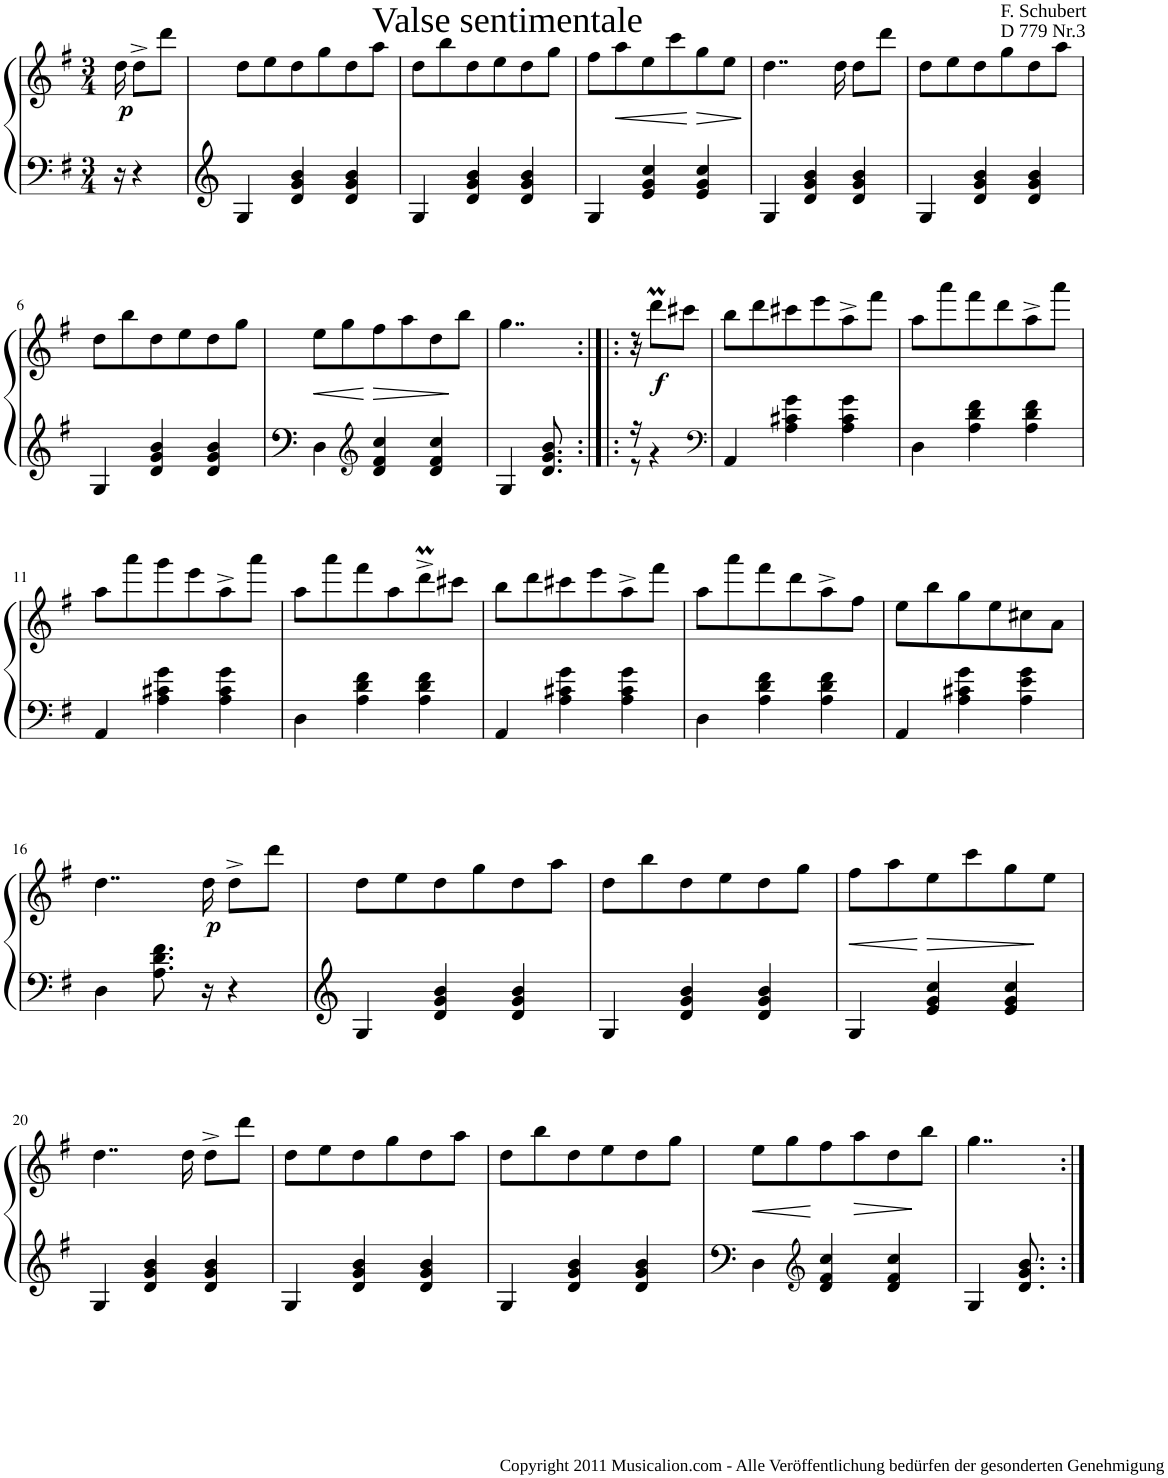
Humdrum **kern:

**kern	**kern	**dynam
*part1	*part1	*part1
*staff2	*staff1	*staff1/2
*I"Midi_1	*	*
*clefF4	*clefG2	*
*k[f#]	*k[f#]	*
*G:	*G:	*
*M3/4	*M3/4	*
=	=	=
!	!	!LO:DY:b
16r	16dd\	p
4r	8dd^\L	.
.	8ddd\J	.
=1	=1	=1
4G/	8dd\L	.
.	8ee\	.
4d/ 4g/ 4b/	8dd\	.
.	8gg\	.
4d/ 4g/ 4b/	8dd\	.
!	!LO:TX:a:t=Valse sentimentale	!
.	8aa\J	.
=2	=2	=2
4G/	8dd\L	.
.	8bb\	.
4d/ 4g/ 4b/	8dd\	.
.	8ee\	.
4d/ 4g/ 4b/	8dd\	.
.	8gg\J	.
=3	=3	=3
4G/	8ff#\L	.
!	!	!LO:HP:b
.	8aa\	<
4e/ 4g/ 4cc/	8ee\	.
.	8ccc\	.
!	!	!LO:HP:n=1:b
4e/ 4g/ 4cc/	8gg\	[ >
.	8ee\J	.
.	.	]
=4	=4	=4
4G/	4..dd\	.
4d/ 4g/ 4b/	.	.
.	16dd\	.
4d/ 4g/ 4b/	8dd\L	.
.	8ddd\J	.
=5	=5	=5
4G/	8dd\L	.
.	8ee\	.
4d/ 4g/ 4b/	8dd\	.
!	!LO:TX:a:t=F. Schubert	!
!	!LO:TX:a:t=D 779 Nr.3	!
.	8gg\	.
4d/ 4g/ 4b/	8dd\	.
.	8aa\J	.
!!LO:LB:g=z
=6	=6	=6
*^	*	*
*	*^	*	*
2ryy	4G/	2ryy	8dd\L	.
.	.	.	8bb\	.
.	4d/ 4g/ 4b/	.	8dd\	.
.	.	.	8ee\	.
4ryy	4d/ 4g/ 4b/	4ryy	8dd\	.
.	.	.	8gg\J	.
=7	=7	=7	=7	=7
!	!	!	!	!LO:HP:b
2ryy	4D\	4ryy	8ee\L	<
.	.	.	8gg\	.
*clefG2	*	*	*	*
!	!	!	!	!LO:HP:n=1:b
.	4d/ 4f#/ 4cc/	4ryy	8ff#\	[ >
.	.	.	8aa\	.
4ryy	4d/ 4f#/ 4cc/	4ryy	8dd\	.
.	.	.	8bb\J	]
=8	=8	=8	=8	=8
4ryy	4G/	4ryy	4..gg\	.
8ryy	8.d/ 8.g/ 8.b/	8ryy	.	.
16ryy	.	16ryy	.	.
=8X1:|!|:	=8X1:|!|:	=8X1:|!|:	=8X1:|!|:	=8X1:|!|:
8r	16r	8r	16r	.
!	!	!	!	!LO:DY:b
.	4r	.	8dddM\L	f
8ryy	.	8ryy	.	.
.	.	.	8ccc#X\J	.
16ryy	.	16ryy	.	.
=9	=9	=9	=9	=9
*clefF4	*	*	*	*
2ryy	4AA/	2ryy	8bb\L	.
.	.	.	8ddd\	.
.	4A\ 4c#X\ 4g\	.	8ccc#X\	.
.	.	.	8eee\	.
4ryy	4A\ 4c#\ 4g\	4ryy	8aa^\	.
.	.	.	8fff#\J	.
=10	=10	=10	=10	=10
2ryy	4D\	2ryy	8aa\L	.
.	.	.	8aaa\	.
.	4A\ 4d\ 4f#\	.	8fff#\	.
.	.	.	8ddd\	.
4ryy	4A\ 4d\ 4f#\	4ryy	8aa^\	.
.	.	.	8aaa\J	.
*v	*v	*v	*	*
!!LO:LB:g=z
=11	=11	=11
4AA/	8aa\L	.
.	8aaa\	.
4A\ 4c#X\ 4g\	8ggg\	.
.	8eee\	.
4A\ 4c#\ 4g\	8aa^\	.
.	8aaa\J	.
=12	=12	=12
4D\	8aa\L	.
.	8aaa\	.
4A\ 4d\ 4f#\	8fff#\	.
.	8aa\	.
4A\ 4d\ 4f#\	8dddM^\	.
.	8ccc#X\J	.
=13	=13	=13
4AA/	8bb\L	.
.	8ddd\	.
4A\ 4c#X\ 4g\	8ccc#X\	.
.	8eee\	.
4A\ 4c#\ 4g\	8aa^\	.
.	8fff#\J	.
=14	=14	=14
4D\	8aa\L	.
.	8aaa\	.
4A\ 4d\ 4f#\	8fff#\	.
.	8ddd\	.
4A\ 4d\ 4f#\	8aa^\	.
.	8ff#\J	.
=15	=15	=15
4AA/	8ee\L	.
.	8bb\	.
4A\ 4c#X\ 4g\	8gg\	.
.	8ee\	.
4A\ 4e\ 4g\	8cc#X\	.
.	8a\J	.
!!LO:LB:g=z
=16	=16	=16
4D\	4..dd\	.
8.A\ 8.d\ 8.f#\	.	.
!	!	!LO:DY:b
16r	16dd\	p
4r	8dd^\L	.
.	8ddd\J	.
=17	=17	=17
4G/	8dd\L	.
.	8ee\	.
4d/ 4g/ 4b/	8dd\	.
.	8gg\	.
4d/ 4g/ 4b/	8dd\	.
.	8aa\J	.
=18	=18	=18
4G/	8dd\L	.
.	8bb\	.
4d/ 4g/ 4b/	8dd\	.
.	8ee\	.
4d/ 4g/ 4b/	8dd\	.
.	8gg\J	.
=19	=19	=19
!	!	!LO:HP:b
4G/	8ff#\L	<
.	8aa\	.
!	!	!LO:HP:n=1:b
4e/ 4g/ 4cc/	8ee\	[ >
.	8ccc\	.
4e/ 4g/ 4cc/	8gg\	.
.	8ee\J	]
!!LO:LB:g=z
=20	=20	=20
4G/	4..dd\	.
4d/ 4g/ 4b/	.	.
.	16dd\	.
4d/ 4g/ 4b/	8dd^\L	.
.	8ddd\J	.
=21	=21	=21
4G/	8dd\L	.
.	8ee\	.
4d/ 4g/ 4b/	8dd\	.
.	8gg\	.
4d/ 4g/ 4b/	8dd\	.
.	8aa\J	.
=22	=22	=22
!LO:TX:b:t=Copyright 2011 Musicalion.com - Alle Veröffentlichung bedürfen der gesonderten Genehmigung	!	!
4G/	8dd\L	.
.	8bb\	.
4d/ 4g/ 4b/	8dd\	.
.	8ee\	.
4d/ 4g/ 4b/	8dd\	.
.	8gg\J	.
=23	=23	=23
!	!	!LO:HP:b
4D\	8ee\L	<
.	8gg\	.
*clefG2	*	*
4d/ 4f#/ 4cc/	8ff#\	[
!	!	!LO:HP:b
.	8aa\	>
4d/ 4f#/ 4cc/	8dd\	.
.	8bb\J	]
=24	=24	=24
4G/	4..gg\	.
8.d/ 8.g/ 8.b/	.	.
=:|!	=:|!	=:|!
*-	*-	*-
